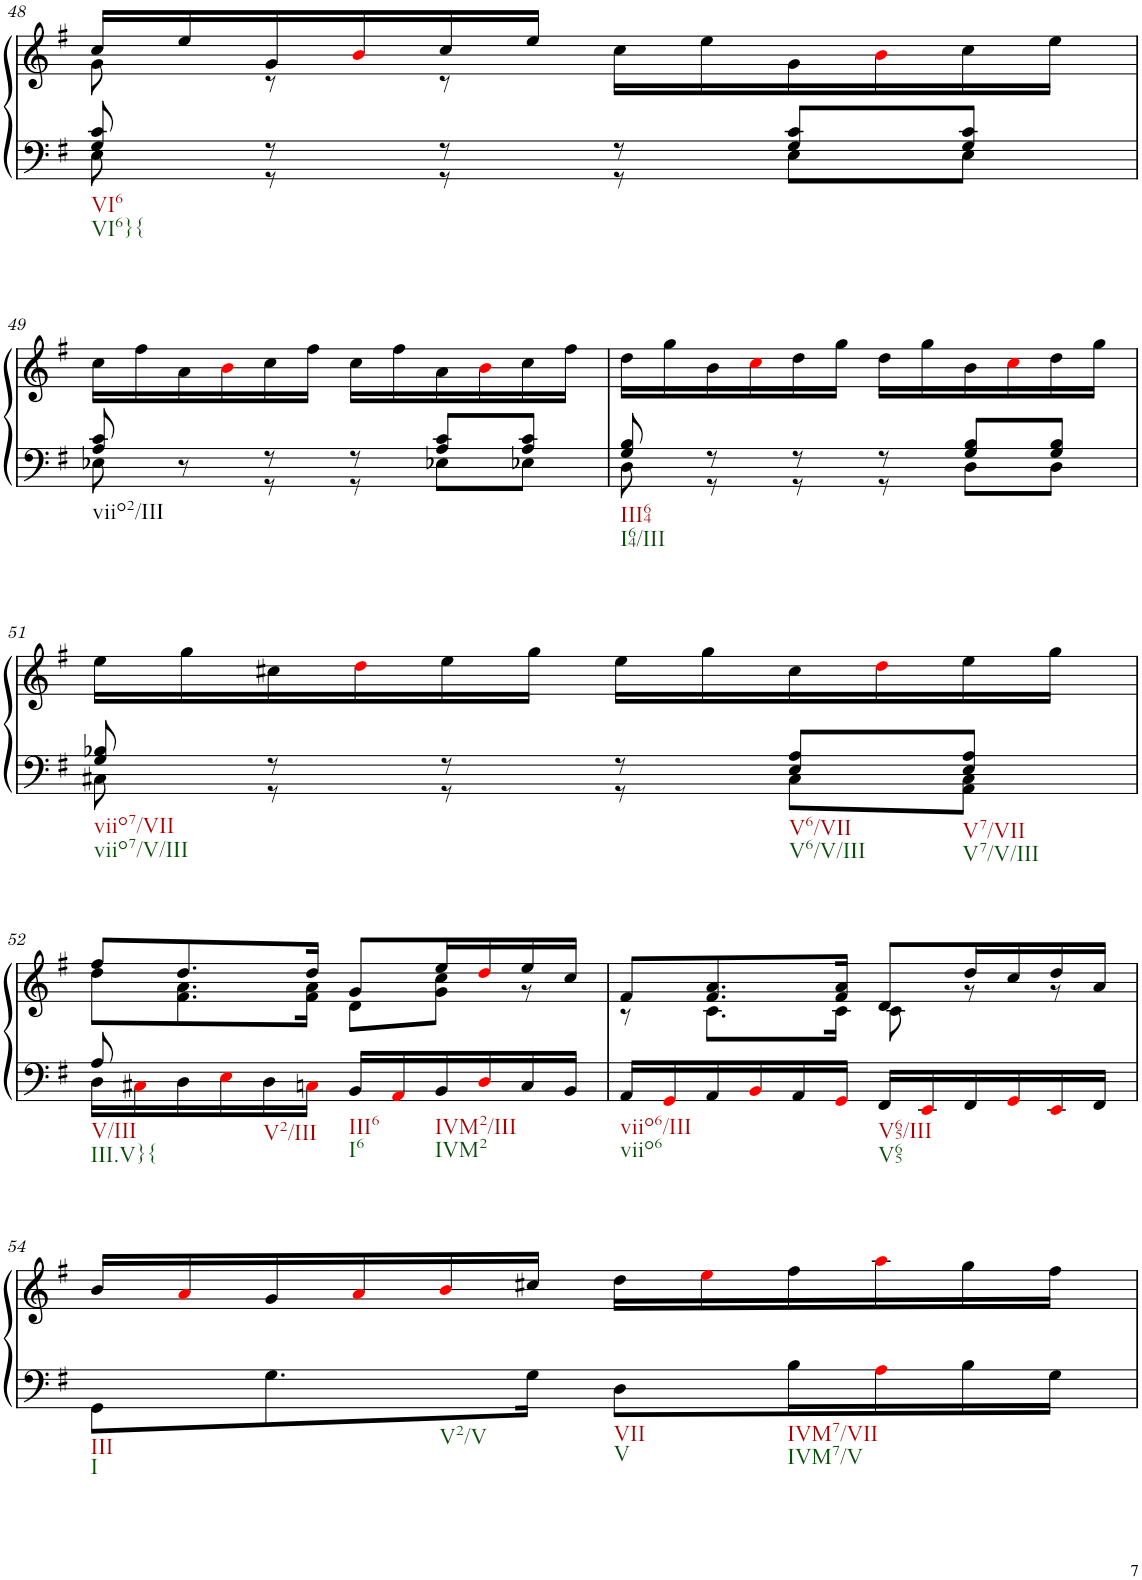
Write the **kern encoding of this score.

**kern	**kern
*part1	*part1
*staff2	*staff1
*I"unbenannt9	*
!!LO:PB:g=z
*clefF4	*clefG2
*k[f#]	*k[f#]
*M6/8	*M6/8
=48	=48
*^	*^
!LO:TX:b:t=VI6	!	!	!
!LO:TX:b:t=VI6}{	!	!	!
8G/ 8c/	8E\	16cc/LL	8g\
.	.	16ee/	.
8r	8r	16g/	8r
.	.	16bi/	.
8r	8r	16cc/	8r
.	.	16ee/JJ	.
8r	8r	8ryy	16cc\LL
.	.	.	16ee\
8G/ 8c/L	8E\L	4ryy	16g\
.	.	.	16bi\
8G/ 8c/J	8E\J	.	16cc\
.	.	.	16ee\JJ
!!LO:LB:g=z
=49	=49	=49	=49
!LO:TX:b:t=viio2/III	!	!	!
*	*	*v	*v
8A/ 8c/	8E-X\	16cc\LL
.	.	16ff#\
8r	8ryy	16a\
.	.	16bi\
8r	8r	16cc\
.	.	16ff#\JJ
8r	8r	16cc\LL
.	.	16ff#\
8A/ 8c/L	8E-X\L	16a\
.	.	16bi\
8A/ 8c/J	8E-X\J	16cc\
.	.	16ff#\JJ
=50	=50	=50
!LO:TX:b:t=III64	!	!
!LO:TX:b:t=I64/III	!	!
8G/ 8B/	8D\	16dd\LL
.	.	16gg\
8r	8r	16b\
.	.	16cci\
8r	8r	16dd\
.	.	16gg\JJ
8r	8r	16dd\LL
.	.	16gg\
8G/ 8B/L	8D\L	16b\
.	.	16cci\
8G/ 8B/J	8D\J	16dd\
.	.	16gg\JJ
!!LO:LB:g=z
=51	=51	=51
!LO:TX:b:t=viio7/VII	!	!
!LO:TX:b:t=viio7/V/III	!	!
8G/ 8B-X/	8C#X\	16ee\LL
.	.	16gg\
8r	8r	16cc#X\
.	.	16ddi\
8r	8r	16ee\
.	.	16gg\JJ
8r	8r	16ee\LL
.	.	16gg\
!LO:TX:b:t=V6/VII	!	!
!LO:TX:b:t=V6/V/III	!	!
8E/ 8A/L	8C#\L	16cc#\
.	.	16ddi\
!LO:TX:b:t=V7/VII	!	!
!LO:TX:b:t=V7/V/III	!	!
8E/ 8A/J	8AA\ 8C#\J	16ee\
.	.	16gg\JJ
!!LO:LB:g=z
=52	=52	=52
*	*	*^
!LO:TX:b:t=V/III	!	!	!
!LO:TX:b:t=III.V}{	!	!	!
8A/	16D\LL	8ff#/L	8dd\L
.	16C#Xi\	.	.
8ryy	16D\	8.dd/	8.f#\ 8.a\
.	16Ei\	.	.
!LO:TX:b:t=V2/III	!	!	!
8ryy	16D\	.	.
.	16Cni\JJ	16dd/Jk	16f#\ 16a\Jk
!LO:TX:b:t=III6	!	!	!
!LO:TX:b:t=I6	!	!	!
16BB/LL	4.ryy	8g/L	8d\L
16AAi/	.	.	.
!LO:TX:b:t=IVM2/III	!	!	!
!LO:TX:b:t=IVM2	!	!	!
16BB/	.	16ee/L	8g\ 8cc\J
16Di/	.	16ddi/	.
16C/	.	16ee/	8r
16BB/JJ	.	16cc/JJ	.
*v	*v	*	*
=53	=53	=53
!LO:TX:b:t=viio6/III	!	!
!LO:TX:b:t=viio6	!	!
16AA/LL	8f#/L	8r
16GGi/	.	.
16AA/	8.f#/ 8.a/	8.c\L
16BBi/	.	.
16AA/	.	.
16GGi/JJ	16f#/ 16a/Jk	16c\Jk
!LO:TX:b:t=V65/III	!	!
!LO:TX:b:t=V65	!	!
16FF#/LL	8d/L	8c\
16EEi/	.	.
16FF#/	16dd/L	8r
16GGi/	16cc/	.
16EEi/	16dd/	8r
16FF#/JJ	16a/JJ	.
!!LO:LB:g=z	!!
=54	=54	=54
*^	*	*
!LO:TX:b:t=III	!	!	!
!LO:TX:b:t=I	!	!	!
!LO:TX:b:t=V2/V	!	!	!
!LO:TX:b:t=VII	!	!	!
!LO:TX:b:t=V	!	!	!
!LO:TX:b:t=IVM7/VII	!	!	!
!LO:TX:b:t=IVM7/V	!	!	!
2.ryy	8GG\L	16b/LL	4.ryy
.	.	16ai/	.
.	8.G\	16g/	.
.	.	16ai/	.
.	.	16bi/	.
.	16G\Jk	16cc#X/JJ	.
.	8D\L	8ryy	16dd\LL
.	.	.	16eei\
.	16B\L	4ryy	16ff#\
.	16Ai\	.	16aai\
.	16B\	.	16gg\
.	16G\JJ	.	16ff#\JJ
*v	*v	*	*
*	*v	*v
=	=
*-	*-
